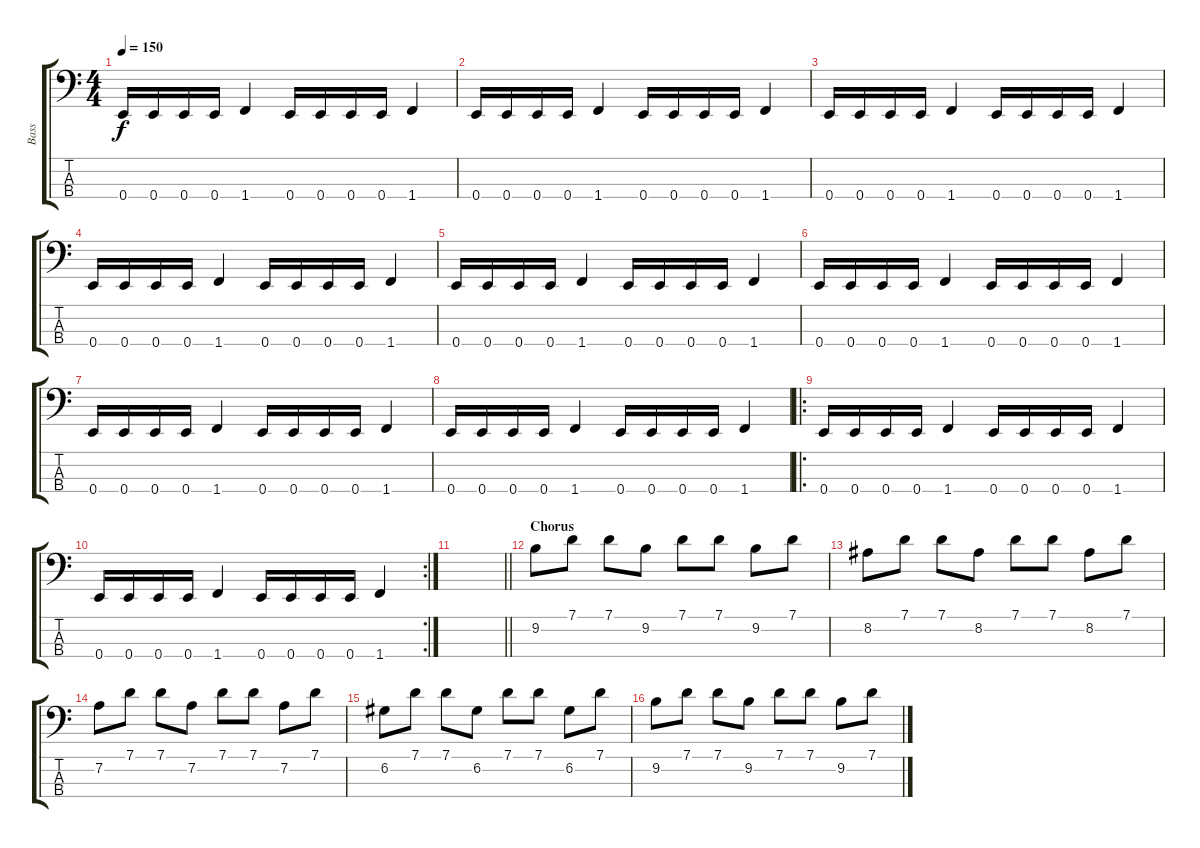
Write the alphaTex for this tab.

\track ("Bass" "Bass") {instrument electricbassfinger}
\staff {score tabs}
\tuning (G2 D2 A1 E1) {hide}
\ts (4 4)
\tempo 150
\clef f4
\ks c
0.4.16{dy f} 0.4.16 0.4.16 0.4.16 1.4.4 0.4.16 0.4.16 0.4.16 0.4.16 1.4.4 |
0.4.16 0.4.16 0.4.16 0.4.16 1.4.4 0.4.16 0.4.16 0.4.16 0.4.16 1.4.4 |
0.4.16 0.4.16 0.4.16 0.4.16 1.4.4 0.4.16 0.4.16 0.4.16 0.4.16 1.4.4 |
0.4.16 0.4.16 0.4.16 0.4.16 1.4.4 0.4.16 0.4.16 0.4.16 0.4.16 1.4.4 |
0.4.16 0.4.16 0.4.16 0.4.16 1.4.4 0.4.16 0.4.16 0.4.16 0.4.16 1.4.4 |
0.4.16 0.4.16 0.4.16 0.4.16 1.4.4 0.4.16 0.4.16 0.4.16 0.4.16 1.4.4 |
0.4.16 0.4.16 0.4.16 0.4.16 1.4.4 0.4.16 0.4.16 0.4.16 0.4.16 1.4.4 |
0.4.16 0.4.16 0.4.16 0.4.16 1.4.4 0.4.16 0.4.16 0.4.16 0.4.16 1.4.4 |
\ro
0.4.16 0.4.16 0.4.16 0.4.16 1.4.4 0.4.16 0.4.16 0.4.16 0.4.16 1.4.4 |
\rc 2
0.4.16 0.4.16 0.4.16 0.4.16 1.4.4 0.4.16 0.4.16 0.4.16 0.4.16 1.4.4 |
\barLineRight lightlight
|
\section ("" "Chorus")
9.2.8 7.1.8 7.1.8 9.2.8 7.1.8 7.1.8 9.2.8 7.1.8 |
8.2.8 7.1.8 7.1.8 8.2.8 7.1.8 7.1.8 8.2.8 7.1.8 |
7.2.8 7.1.8 7.1.8 7.2.8 7.1.8 7.1.8 7.2.8 7.1.8 |
6.2.8 7.1.8 7.1.8 6.2.8 7.1.8 7.1.8 6.2.8 7.1.8 |
9.2.8 7.1.8 7.1.8 9.2.8 7.1.8 7.1.8 9.2.8 7.1.8
